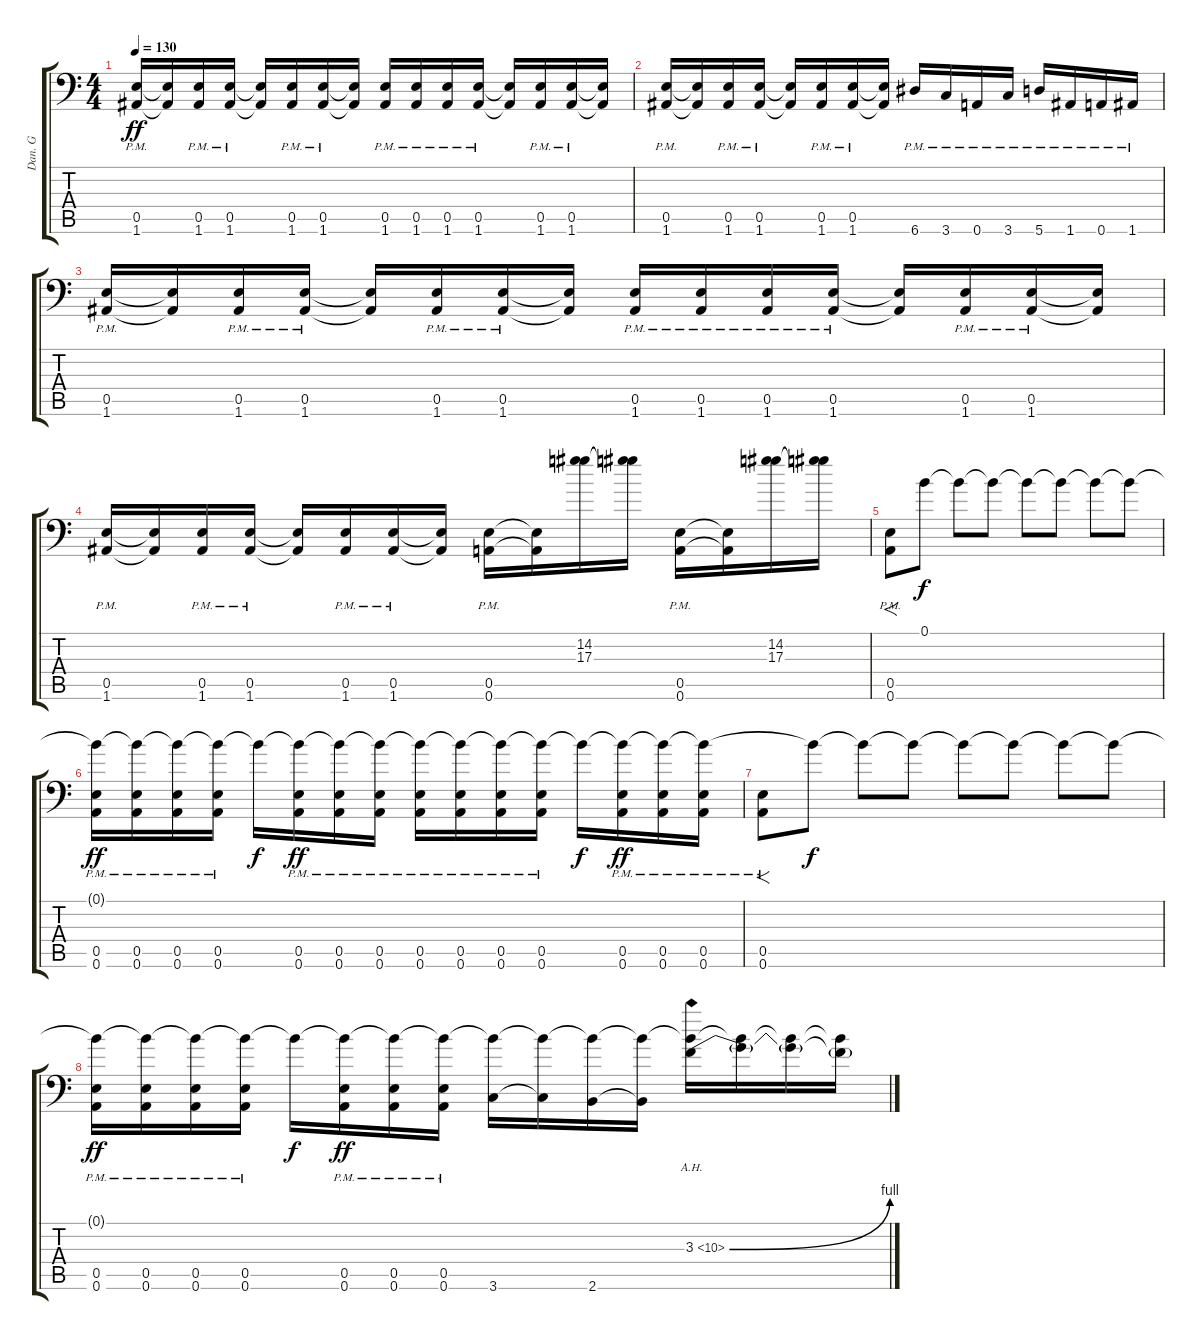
\track ("Dan. G" "Dan. G") {instrument distortionguitar}
\staff {score tabs}
\tuning (B3 Gb3 D3 A2 E2 A1) {hide}
\ts (4 4)
\tempo 130
\clef f4
\ks c
(0.5{pm} 1.6{pm}).16{dy ff} (0.5{t} 1.6{t}).16 (0.5{pm} 1.6{pm}).16 (0.5{pm} 1.6{pm}).16 (0.5{t} 1.6{t}).16 (0.5{pm} 1.6{pm}).16 (0.5{pm} 1.6{pm}).16 (0.5{t} 1.6{t}).16 (0.5{pm} 1.6{pm}).16 (0.5{pm} 1.6{pm}).16 (0.5{pm} 1.6{pm}).16 (0.5{pm} 1.6{pm}).16 (0.5{t} 1.6{t}).16 (0.5{pm} 1.6{pm}).16 (0.5{pm} 1.6{pm}).16 (0.5{t} 1.6{t}).16 |
(0.5{pm} 1.6{pm}).16 (0.5{t} 1.6{t}).16 (0.5{pm} 1.6{pm}).16 (0.5{pm} 1.6{pm}).16 (0.5{t} 1.6{t}).16 (0.5{pm} 1.6{pm}).16 (0.5{pm} 1.6{pm}).16 (0.5{t} 1.6{t}).16 6.6{pm}.16 3.6{pm}.16 0.6{pm}.16 3.6{pm}.16 5.6{pm}.16 1.6{pm}.16 0.6{pm}.16 1.6{pm}.16 |
(0.5{pm} 1.6{pm}).16 (0.5{t} 1.6{t}).16 (0.5{pm} 1.6{pm}).16 (0.5{pm} 1.6{pm}).16 (0.5{t} 1.6{t}).16 (0.5{pm} 1.6{pm}).16 (0.5{pm} 1.6{pm}).16 (0.5{t} 1.6{t}).16 (0.5{pm} 1.6{pm}).16 (0.5{pm} 1.6{pm}).16 (0.5{pm} 1.6{pm}).16 (0.5{pm} 1.6{pm}).16 (0.5{t} 1.6{t}).16 (0.5{pm} 1.6{pm}).16 (0.5{pm} 1.6{pm}).16 (0.5{t} 1.6{t}).16 |
(0.5{pm} 1.6{pm}).16 (0.5{t} 1.6{t}).16 (0.5{pm} 1.6{pm}).16 (0.5{pm} 1.6{pm}).16 (0.5{t} 1.6{t}).16 (0.5{pm} 1.6{pm}).16 (0.5{pm} 1.6{pm}).16 (0.5{t} 1.6{t}).16 (0.5{pm} 0.6{pm}).16 (0.5{t} 0.6{t}).16 (14.2 17.3).16 (14.2{t} 17.3{t}).16 (0.5{pm} 0.6{pm}).16 (0.5{t} 0.6{t}).16 (14.2 17.3).16 (14.2{t} 17.3{t}).16 |
(0.5{pm} 0.6{pm}).8{f} 0.1.8{dy f} 0.1{t}.8 0.1{t}.8 0.1{t}.8 0.1{t}.8 0.1{t}.8 0.1{t}.8 |
(0.1{t} 0.5{pm} 0.6{pm}).16{dy ff} (0.1{t} 0.5{pm} 0.6{pm}).16 (0.1{t} 0.5{pm} 0.6{pm}).16 (0.1{t} 0.5{pm} 0.6{pm}).16 0.1{t}.16{dy f} (0.1{t} 0.5{pm} 0.6{pm}).16{dy ff} (0.1{t} 0.5{pm} 0.6{pm}).16 (0.1{t} 0.5{pm} 0.6{pm}).16 (0.1{t} 0.5{pm} 0.6{pm}).16 (0.1{t} 0.5{pm} 0.6{pm}).16 (0.1{t} 0.5{pm} 0.6{pm}).16 (0.1{t} 0.5{pm} 0.6{pm}).16 0.1{t}.16{dy f} (0.1{t} 0.5{pm} 0.6{pm}).16{dy ff} (0.1{t} 0.5{pm} 0.6{pm}).16 (0.1{t} 0.5{pm} 0.6{pm}).16 |
(0.5{pm} 0.6{pm}).8{f} 0.1{t}.8{dy f} 0.1{t}.8 0.1{t}.8 0.1{t}.8 0.1{t}.8 0.1{t}.8 0.1{t}.8 |
(0.1{t} 0.5{pm} 0.6{pm}).16{dy ff} (0.1{t} 0.5{pm} 0.6{pm}).16 (0.1{t} 0.5{pm} 0.6{pm}).16 (0.1{t} 0.5{pm} 0.6{pm}).16 0.1{t}.16{dy f} (0.1{t} 0.5{pm} 0.6{pm}).16{dy ff} (0.1{t} 0.5{pm} 0.6{pm}).16 (0.1{t} 0.5{pm} 0.6{pm}).16 (0.1{t} 3.6).16 (0.1{t} 3.6{t}).16 (0.1{t} 2.6).16 (0.1{t} 2.6{t}).16 (0.1{t} 3.3{be (bend 0 0 60 4) ah 7}).16 (0.1{t} 3.3{t}).16 (0.1{t} 3.3{t}).16 (0.1{t} 3.3{t}).16
